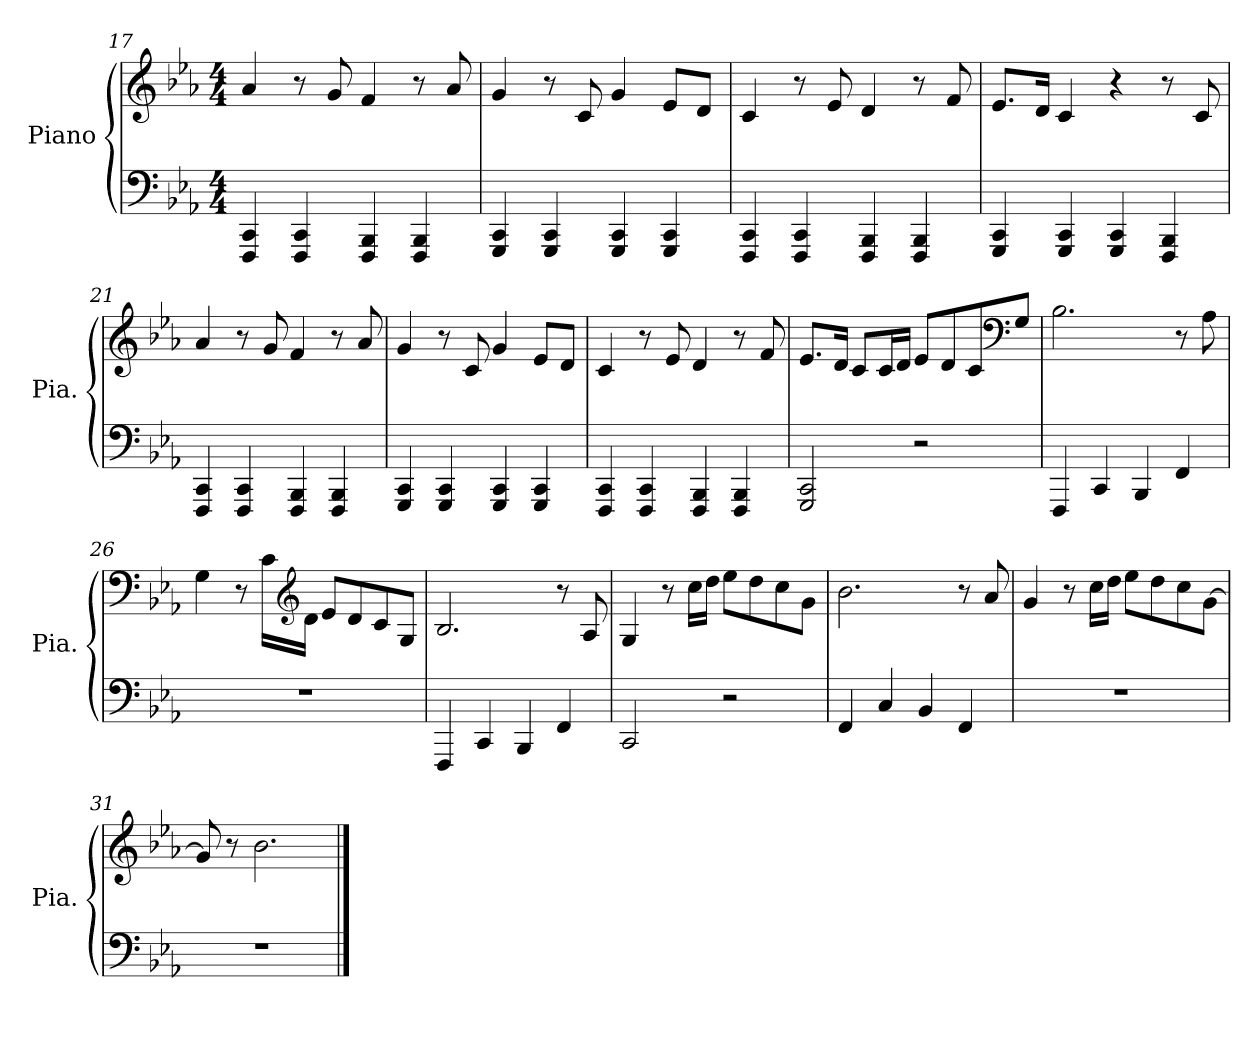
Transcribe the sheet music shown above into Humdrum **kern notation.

**kern	**kern
*part1	*part1
*staff2	*staff1
*I"Piano	*
*I'Pia.	*
*clefF4	*clefG2
*k[b-e-a-]	*k[b-e-a-]
*M4/4	*M4/4
=17	=17
4FFF 4CC	4a-
4FFF 4CC	8r
.	8g
4FFF 4BBB-	4f
4FFF 4BBB-	8r
.	8a-
=18	=18
4GGG 4CC	4g
4GGG 4CC	8r
.	8c
4GGG 4CC	4g
4GGG 4CC	8e-L
.	8dJ
!!LO:LB:g=z
=19	=19
4FFF 4CC	4c
4FFF 4CC	8r
.	8e-
4FFF 4BBB-	4d
4FFF 4BBB-	8r
.	8f
=20	=20
4GGG 4CC	8.e-L
.	16dJk
4GGG 4CC	4c
4GGG 4CC	4r
4FFF 4BBB-	8r
.	8c
=21	=21
4FFF 4CC	4a-
4FFF 4CC	8r
.	8g
4FFF 4BBB-	4f
4FFF 4BBB-	8r
.	8a-
=22	=22
4GGG 4CC	4g
4GGG 4CC	8r
.	8c
4GGG 4CC	4g
4GGG 4CC	8e-L
.	8dJ
=23	=23
4FFF 4CC	4c
4FFF 4CC	8r
.	8e-
4FFF 4BBB-	4d
4FFF 4BBB-	8r
.	8f
!!LO:LB:g=z
=24	=24
2GGG 2CC	8.e-L
.	16dJk
.	8cL
.	16cL
.	16dJJ
2r	8e-L
.	8d
.	8c
*	*clefF4
.	8GJ
=25	=25
4FFF	2.B-
4CC	.
4BBB-	.
4FF	8r
.	8A-
=26	=26
1r	4G
.	8r
.	16cLL
*	*clefG2
.	16dJJ
.	8e-L
.	8d
.	8c
.	8GJ
=27	=27
4FFF	2.B-
4CC	.
4BBB-	.
4FF	8r
.	8A-
!!LO:LB:g=z
=28	=28
2CC	4G
.	8r
.	16ccLL
.	16ddJJ
2r	8ee-L
.	8dd
.	8cc
.	8gJ
=29	=29
4FF	2.b-
4C	.
4BB-	.
4FF	8r
.	8a-
=30	=30
1r	4g
.	8r
.	16ccLL
.	16ddJJ
.	8ee-L
.	8dd
.	8cc
.	[8gJ
=31	=31
1r	8g]
.	8r
.	2.b-
==	==
*-	*-
